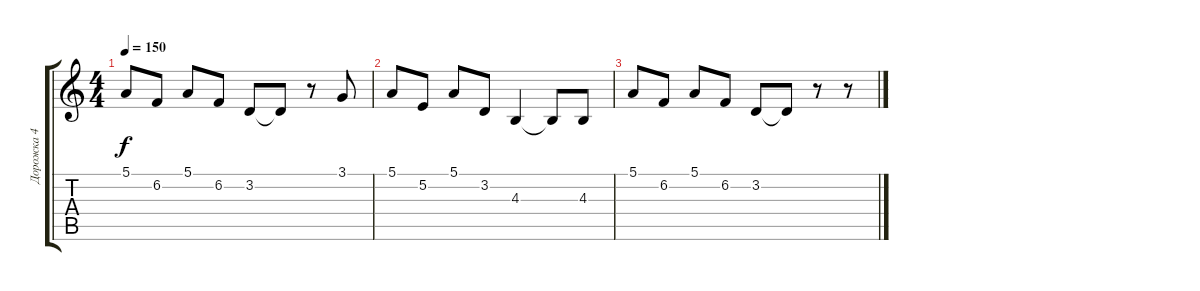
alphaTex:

\track ("Дорожка 4" "Дорожка 4") {instrument violin}
\staff {score tabs}
\tuning (E4 B3 G3 D3 A2 E2) {hide}
\ts (4 4)
\tempo 150
\clef g2
\ks c
5.1.8{dy f} 6.2.8 5.1.8 6.2.8 3.2.8 3.2{t}.8 r.8 3.1.8 |
5.1.8 5.2.8 5.1.8 3.2.8 4.3.4 4.3{t}.8 4.3.8 |
5.1.8 6.2.8 5.1.8 6.2.8 3.2.8 3.2{t}.8 r.8 r.8
